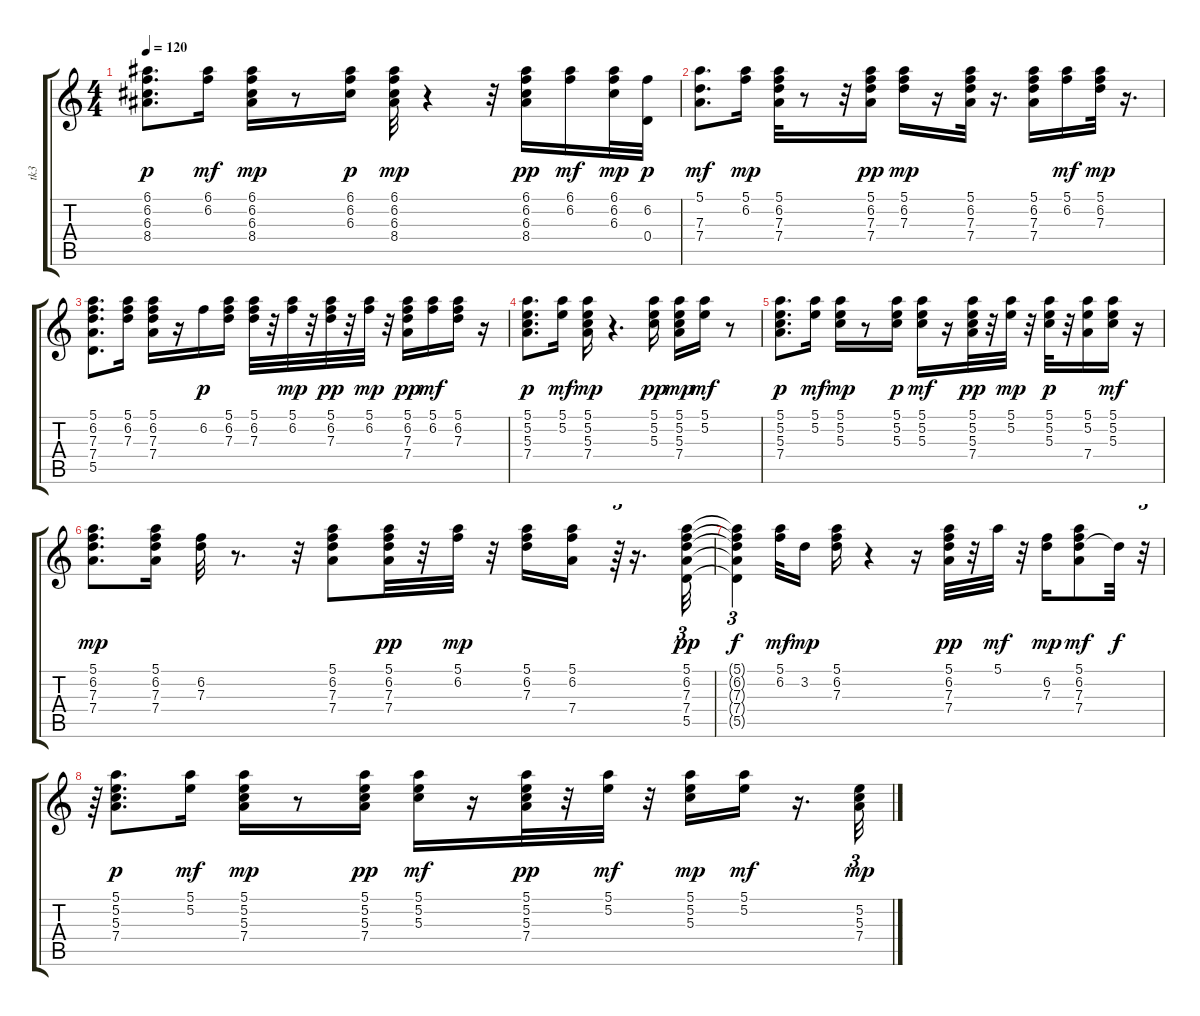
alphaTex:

\track ("tk3" "tk3") {instrument electricguitarclean}
\staff {score tabs}
\tuning (E4 B3 G3 D3 A2 E2) {hide}
\ts (4 4)
\tempo 120
\clef g2
\ks c
(6.1 6.2 6.3 8.4).8{d dy p} (6.1 6.2).16{dy mf} (6.1 6.2 6.3 8.4).16{dy mp} r.8 (6.1 6.2 6.3).16{dy p} (6.1 6.2 6.3 8.4).32{dy mp} r.4 r.32 (6.1 6.2 6.3 8.4).16{dy pp} (6.1 6.2).16{dy mf} (6.1 6.2 6.3).32{dy mp} (6.2 0.4).32{dy p} |
(5.1 7.3 7.4).8{d dy mf} (5.1 6.2).16{dy mp} (5.1 6.2 7.3 7.4).32 r.8 r.32 (5.1 6.2 7.3 7.4).16{dy pp} (5.1 6.2 7.3).16{dy mp} r.16 (5.1 6.2 7.3 7.4).32 r.16{d} (5.1 6.2 7.3 7.4).16 (5.1 6.2).16{dy mf} (5.1 6.2 7.3).32{dy mp} r.16{d} |
(5.1 6.2 7.3 7.4 5.5).8{d} (5.1 6.2 7.3).16 (5.1 6.2 7.3 7.4).16 r.16 6.2.16{dy p} (5.1 6.2 7.3).16 (5.1 6.2 7.3).32 r.32 (5.1 6.2).32{dy mp} r.32 (5.1 6.2 7.3).32{dy pp} r.32 (5.1 6.2).32{dy mp} r.32 (5.1 6.2 7.3 7.4).16{dy pp} (5.1 6.2).16{dy mf} (5.1 6.2 7.3).16 r.16 |
(5.1 5.2 5.3 7.4).8{d dy p} (5.1 5.2).16{dy mf} (5.1 5.2 5.3 7.4).16{dy mp} r.4{d} (5.1 5.2 5.3).16{dy pp} (5.1 5.2 5.3 7.4).16{dy mp} (5.1 5.2).16{dy mf} r.8 |
(5.1 5.2 5.3 7.4).8{d dy p} (5.1 5.2).16{dy mf} (5.1 5.2 5.3).16{dy mp} r.8 (5.1 5.2 5.3).16{dy p} (5.1 5.2 5.3).16{dy mf} r.16 (5.1 5.2 5.3 7.4).32{dy pp} r.32 (5.1 5.2).32{dy mp} r.32 (5.1 5.2 5.3).32{dy p} r.32 (5.1 5.2 7.4).16 (5.1 5.2 5.3).16{dy mf} r.16 |
(5.1 6.2 7.3 7.4).8{d dy mp} (5.1 6.2 7.3 7.4).16 (6.2 7.3).32 r.8{d} r.32 (5.1 6.2 7.3 7.4).8 (5.1 6.2 7.3 7.4).32{dy pp} r.32 (5.1 6.2).32{dy mp} r.32 (5.1 6.2 7.3).16 (5.1 6.2 7.4).16 r.64{tu (3 2)} r.16{d} (5.1 6.2 7.3 7.4 5.5).32{tu (3 2) dy pp} |
(5.1{t} 6.2{t} 7.3{t} 7.4{t} 5.5{t}).4{tu (3 2) dy f} (5.1 6.2).32{dy mf} 3.2.16{dy mp} (5.1 6.2 7.3).16 r.4 r.16 (5.1 6.2 7.3 7.4).32{dy pp} r.32 5.1.32{dy mf} r.32 (6.2 7.3).16{dy mp} (5.1 6.2 7.3 7.4).8{dy mf} 7.3{t}.32{dy f} r.32{tu (3 2)} |
r.64{tu (3 2)} (5.1 5.2 5.3 7.4).8{d dy p} (5.1 5.2).16{dy mf} (5.1 5.2 5.3 7.4).16{dy mp} r.8 (5.1 5.2 5.3 7.4).16{dy pp} (5.1 5.2 5.3).16{dy mf} r.16 (5.1 5.2 5.3 7.4).32{dy pp} r.32 (5.1 5.2).32{dy mf} r.32 (5.1 5.2 5.3).16{dy mp} (5.1 5.2).16{dy mf} r.16{d} (5.2 5.3 7.4).32{tu (3 2) dy mp}
